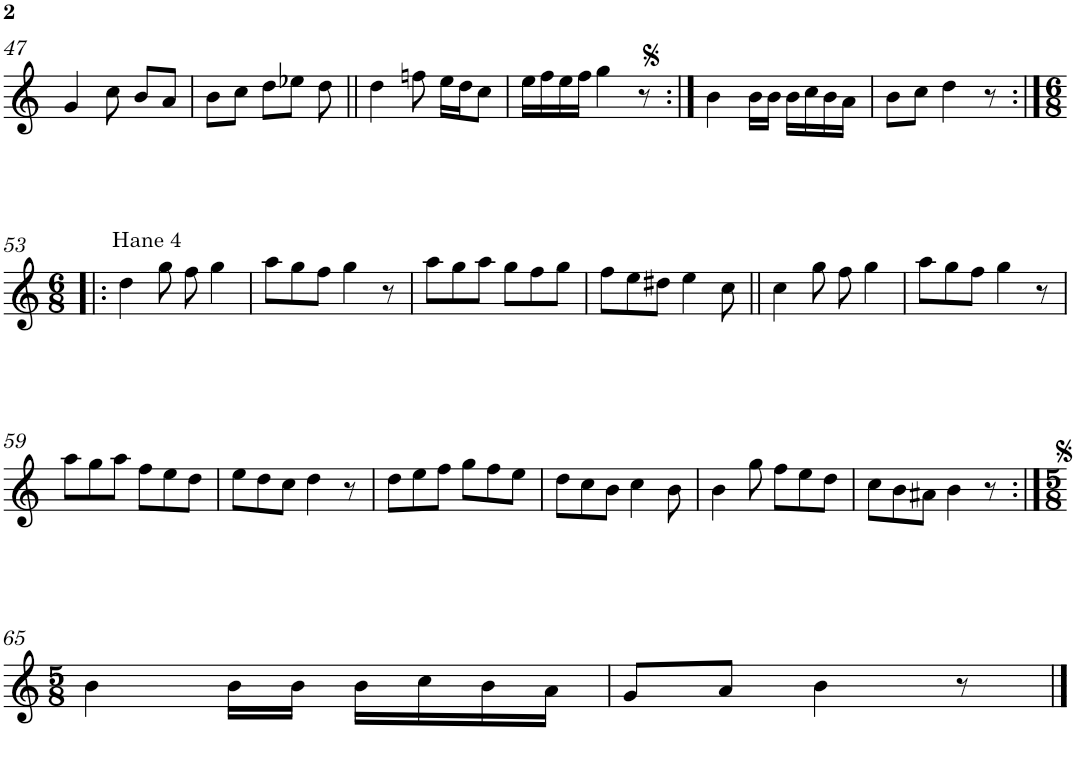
**kern
*part1
*staff1
*I"Piano
*I'Pno.
!!LO:PB:g=z
*clefG2
*k[]
*M5/8
=47
4g/
8cc\
8b/L
8a/J
=48
8b\L
8cc\J
8dd\L
8ee-X\J
8dd\
=49||
4dd\
8ffn\
16ee\LL
16dd\J
8cc\J
=50
16ee\LL
16ff\
16ee\
16ff\JJ
4gg\
8r
=51:|!
4b\
16b\LL
16b\JJ
16b\LL
16cc\
16b\
16a\JJ
=52
8b\L
8cc\J
4dd\
8r
!!LO:LB:g=z
=53:|!|:
*M6/8
!LO:TX:a:t=Hane 4
4dd\
8gg\
8ff\
4gg\
=54
8aa\L
8gg\
8ff\J
4gg\
8r
=55
8aa\L
8gg\
8aa\J
8gg\L
8ff\
8gg\J
=56
8ff\L
8ee\
8dd#X\J
4ee\
8cc\
=57||
4cc\
8gg\
8ff\
4gg\
=58
8aa\L
8gg\
8ff\J
4gg\
8r
!!LO:LB:g=z
=59
8aa\L
8gg\
8aa\J
8ff\L
8ee\
8dd\J
=60
8ee\L
8dd\
8cc\J
4dd\
8r
=61
8dd\L
8ee\
8ff\J
8gg\L
8ff\
8ee\J
=62
8dd\L
8cc\
8b\J
4cc\
8b\
=63
4b\
8gg\
8ff\L
8ee\
8dd\J
=64
8cc\L
8b\
8a#X\J
4b\
8r
!!LO:LB:g=z
=65:|!
*M5/8
4b\
16b\LL
16b\JJ
16b\LL
16cc\
16b\
16a\JJ
=66
8g/L
8a/J
4b\
8r
==
*-
